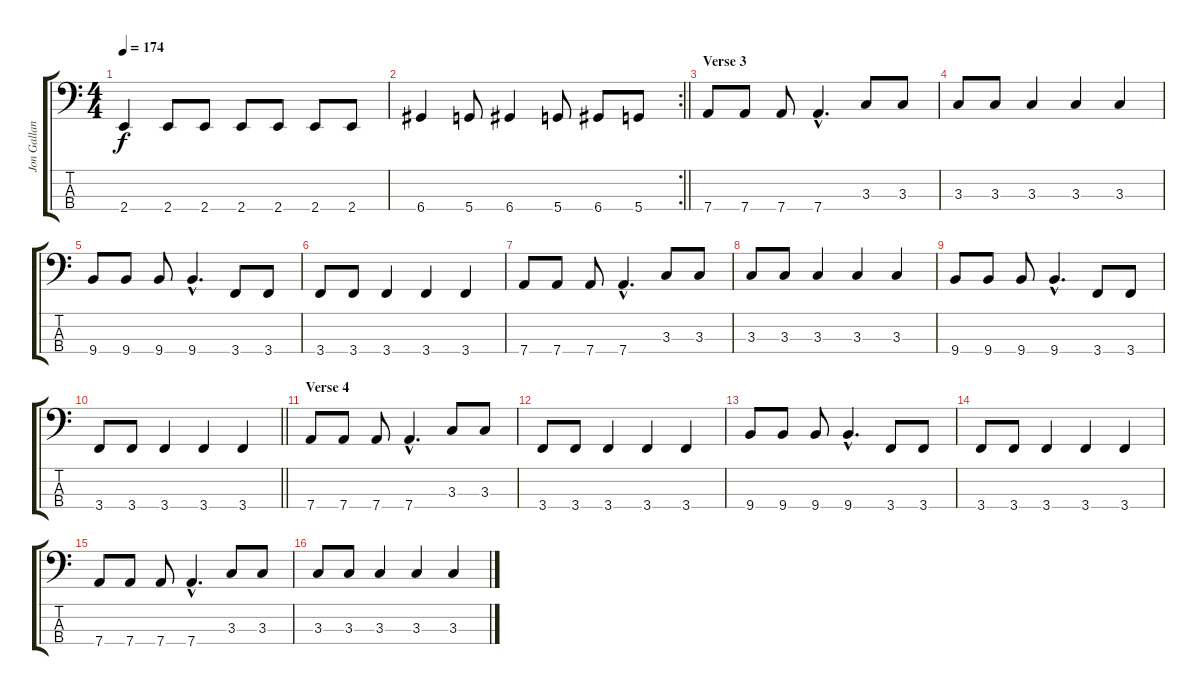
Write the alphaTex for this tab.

\track ("Jon Gallant" "Jon Gallan") {instrument electricbassfinger}
\staff {score tabs}
\tuning (G2 D2 A1 D1) {hide}
\ts (4 4)
\tempo 174
\clef f4
\ks c
2.4.4{dy f} 2.4.8 2.4.8 2.4.8 2.4.8 2.4.8 2.4.8 |
\rc 2
\barLineRight lightlight
6.4.4 5.4.8 6.4.4 5.4.8 6.4.8 5.4.8 |
\section ("" "Verse 3")
7.4.8 7.4.8 7.4.8 7.4{hac}.4{d} 3.3.8 3.3.8 |
3.3.8 3.3.8 3.3.4 3.3.4 3.3.4 |
9.4.8 9.4.8 9.4.8 9.4{hac}.4{d} 3.4.8 3.4.8 |
3.4.8 3.4.8 3.4.4 3.4.4 3.4.4 |
7.4.8 7.4.8 7.4.8 7.4{hac}.4{d} 3.3.8 3.3.8 |
3.3.8 3.3.8 3.3.4 3.3.4 3.3.4 |
9.4.8 9.4.8 9.4.8 9.4{hac}.4{d} 3.4.8 3.4.8 |
\barLineRight lightlight
3.4.8 3.4.8 3.4.4 3.4.4 3.4.4 |
\section ("" "Verse 4")
7.4.8 7.4.8 7.4.8 7.4{hac}.4{d} 3.3.8 3.3.8 |
3.4.8 3.4.8 3.4.4 3.4.4 3.4.4 |
9.4.8 9.4.8 9.4.8 9.4{hac}.4{d} 3.4.8 3.4.8 |
3.4.8 3.4.8 3.4.4 3.4.4 3.4.4 |
7.4.8 7.4.8 7.4.8 7.4{hac}.4{d} 3.3.8 3.3.8 |
3.3.8 3.3.8 3.3.4 3.3.4 3.3.4
